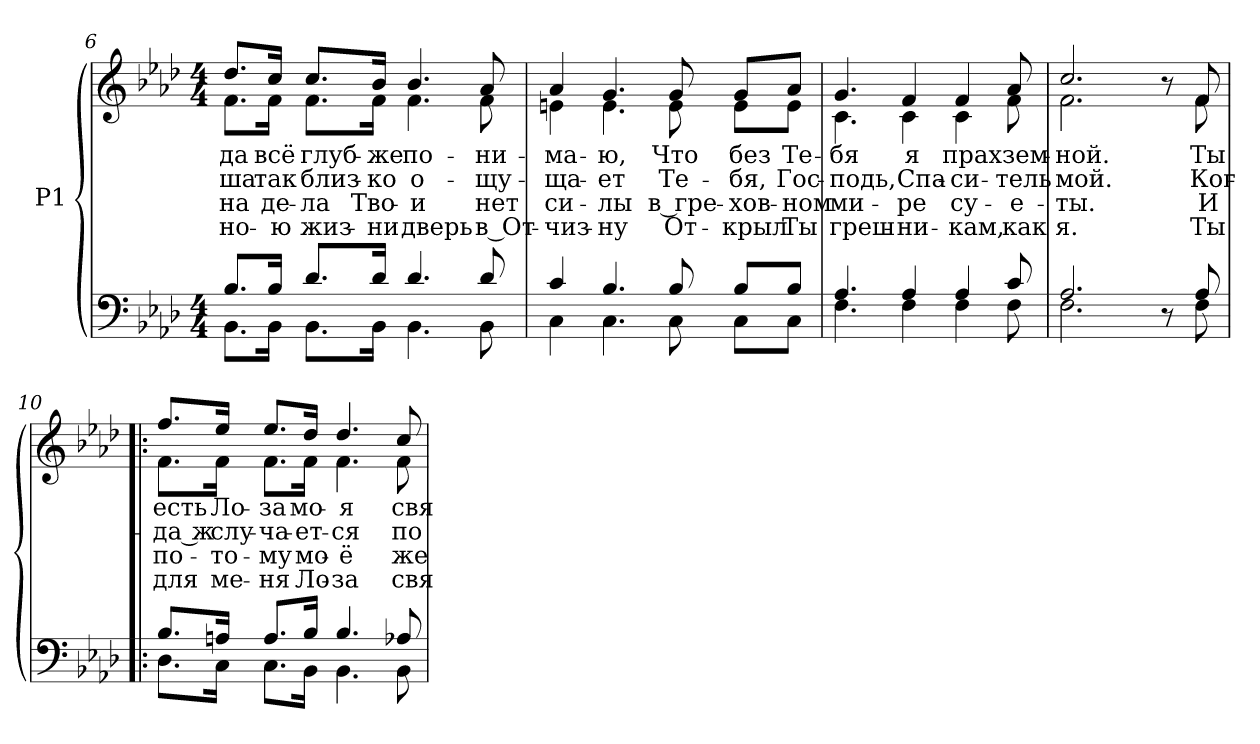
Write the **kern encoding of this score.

**kern	**kern	**text	**text	**text	**text
*part1	*part1	*part1	*part1	*part1	*part1
*staff2	*staff1	*staff1	*staff1	*staff1	*staff1
*I"P1	*	*	*	*	*
*clefF4	*clefG2	*	*	*	*
*k[b-e-a-d-]	*k[b-e-a-d-]	*	*	*	*
*A-:	*A-:	*	*	*	*
*M4/4	*M4/4	*	*	*	*
=6	=6	=6	=6	=6	=6
*^	*	*	*	*	*
!	!	!	!LO:LY:b:color=#000000	!LO:LY:b:color=#000000	!LO:LY:b:color=#000000	!LO:LY:b:color=#000000
*	*	*^	*	*	*	*
8.B-i/L	8.BB-i\L	8.dd-i/L	8.fi\L	-да	-ша	на	-но-
!	!	!	!	!LO:LY:b:color=#000000	!LO:LY:b:color=#000000	!LO:LY:b:color=#000000	!LO:LY:b:color=#000000
16B-i/Jk	16BB-i\Jk	16cci/Jk	16fi\Jk	всё	так	де-	-ю
!	!	!	!	!LO:LY:b:color=#000000	!LO:LY:b:color=#000000	!LO:LY:b:color=#000000	!LO:LY:b:color=#000000
8.d-i/L	8.BB-i\L	8.cci/L	8.fi\L	глуб-	близ-	-ла	жиз-
!	!	!	!	!LO:LY:b:color=#000000	!LO:LY:b:color=#000000	!LO:LY:b:color=#000000	!LO:LY:b:color=#000000
16d-i/Jk	16BB-i\Jk	16b-i/Jk	16fi\Jk	-же	-ко	Тво-	-ни
!	!	!	!	!LO:LY:b:color=#000000	!LO:LY:b:color=#000000	!LO:LY:b:color=#000000	!LO:LY:b:color=#000000
4.d-i/	4.BB-i\	4.b-i/	4.fi\	по-	о-	-и	дверь
!	!	!	!	!LO:LY:b:color=#000000	!LO:LY:b:color=#000000	!LO:LY:b:color=#000000	!LO:LY:b:color=#000000
8d-i/	8BB-i\	8a-i/	8fi\	-ни-	-щу-	нет	в От-
!!LO:LB:g=z	!!
=7	=7	=7	=7	=7	=7	=7	=7
!	!	!	!	!LO:LY:b:color=#000000	!LO:LY:b:color=#000000	!LO:LY:b:color=#000000	!LO:LY:b:color=#000000
4ci/	4Ci\	4a-i/	4eni\	-ма-	-ща-	си-	-чиз-
!	!	!	!	!LO:LY:b:color=#000000	!LO:LY:b:color=#000000	!LO:LY:b:color=#000000	!LO:LY:b:color=#000000
4.B-i/	4.Ci\	4.gi/	4.ei\	-ю,	-ет	-лы	-ну
!	!	!	!	!LO:LY:b:color=#000000	!LO:LY:b:color=#000000	!LO:LY:b:color=#000000	!LO:LY:b:color=#000000
8B-i/	8Ci\	8gi/	8ei\	Что	Те-	в гре-	От-
!	!	!	!	!LO:LY:b:color=#000000	!LO:LY:b:color=#000000	!LO:LY:b:color=#000000	!LO:LY:b:color=#000000
8B-i/L	8Ci\L	8gi/L	8ei\L	без	-бя,	-хов-	-крыл
!	!	!	!	!LO:LY:b:color=#000000	!LO:LY:b:color=#000000	!LO:LY:b:color=#000000	!LO:LY:b:color=#000000
8B-i/J	8Ci\J	8a-i/J	8ei\J	Те-	Гос-	-ном	Ты
=8	=8	=8	=8	=8	=8	=8	=8
!	!	!	!	!LO:LY:b:color=#000000	!LO:LY:b:color=#000000	!LO:LY:b:color=#000000	!LO:LY:b:color=#000000
4.A-i/	4.Fi\	4.gi/	4.ci\	-бя	-подь,	ми-	греш-
!	!	!	!	!LO:LY:b:color=#000000	!LO:LY:b:color=#000000	!LO:LY:b:color=#000000	!LO:LY:b:color=#000000
4A-i/	4Fi\	4fi/	4ci\	я	Спа-	-ре	-ни-
!	!	!	!	!LO:LY:b:color=#000000	!LO:LY:b:color=#000000	!LO:LY:b:color=#000000	!LO:LY:b:color=#000000
4A-i/	4Fi\	4fi/	4ci\	прах	-си-	су-	-кам,
!	!	!	!	!LO:LY:b:color=#000000	!LO:LY:b:color=#000000	!LO:LY:b:color=#000000	!LO:LY:b:color=#000000
8ci/	8Fi\	8a-i/	8fi\	зем-	-тель	-е-	как
=9	=9	=9	=9	=9	=9	=9	=9
!	!	!	!	!LO:LY:b:color=#000000	!LO:LY:b:color=#000000	!LO:LY:b:color=#000000	!LO:LY:b:color=#000000
2.A-i/	2.Fi\	2.cci/	2.fi\	-ной.	мой.	-ты.	я.
8r	8ryy	8r	8ryy	.	.	.	.
!	!	!	!	!LO:LY:b:color=#000000	!LO:LY:b:color=#000000	!LO:LY:b:color=#000000	!LO:LY:b:color=#000000
8A-i/	8Fi\	8fi/	8fi\	Ты	Ког-	И	Ты
!!LO:PB:g=z	!!
=10!|:	=10!|:	=10!|:	=10!|:	=10!|:	=10!|:	=10!|:	=10!|:
!	!	!	!	!LO:LY:b:color=#000000	!LO:LY:b:color=#000000	!LO:LY:b:color=#000000	!LO:LY:b:color=#000000
8.B-i/L	8.D-i\L	8.ffi/L	8.fi\L	есть	-да ж	по-	для
!	!	!	!	!LO:LY:b:color=#000000	!LO:LY:b:color=#000000	!LO:LY:b:color=#000000	!LO:LY:b:color=#000000
16Ani/Jk	16Ci\Jk	16ee-i/Jk	16fi\Jk	Ло-	слу-	-то-	ме-
!	!	!	!	!LO:LY:b:color=#000000	!LO:LY:b:color=#000000	!LO:LY:b:color=#000000	!LO:LY:b:color=#000000
8.Ai/L	8.Ci\L	8.ee-i/L	8.fi\L	-за	-ча-	-му	-ня
!	!	!	!	!LO:LY:b:color=#000000	!LO:LY:b:color=#000000	!LO:LY:b:color=#000000	!LO:LY:b:color=#000000
16B-i/Jk	16BB-i\Jk	16dd-i/Jk	16fi\Jk	мо-	-ет-	мо-	Ло-
!	!	!	!	!LO:LY:b:color=#000000	!LO:LY:b:color=#000000	!LO:LY:b:color=#000000	!LO:LY:b:color=#000000
4.B-i/	4.BB-i\	4.dd-i/	4.fi\	-я	-ся	-ё	-за
!	!	!	!	!LO:LY:b:color=#000000	!LO:LY:b:color=#000000	!LO:LY:b:color=#000000	!LO:LY:b:color=#000000
8A-Xi/	8BB-i\	8cci/	8fi\	свя-	по-	же-	свя-
*v	*v	*	*	*	*	*	*
*	*v	*v	*	*	*	*
=	=	=	=	=	=
*-	*-	*-	*-	*-	*-
